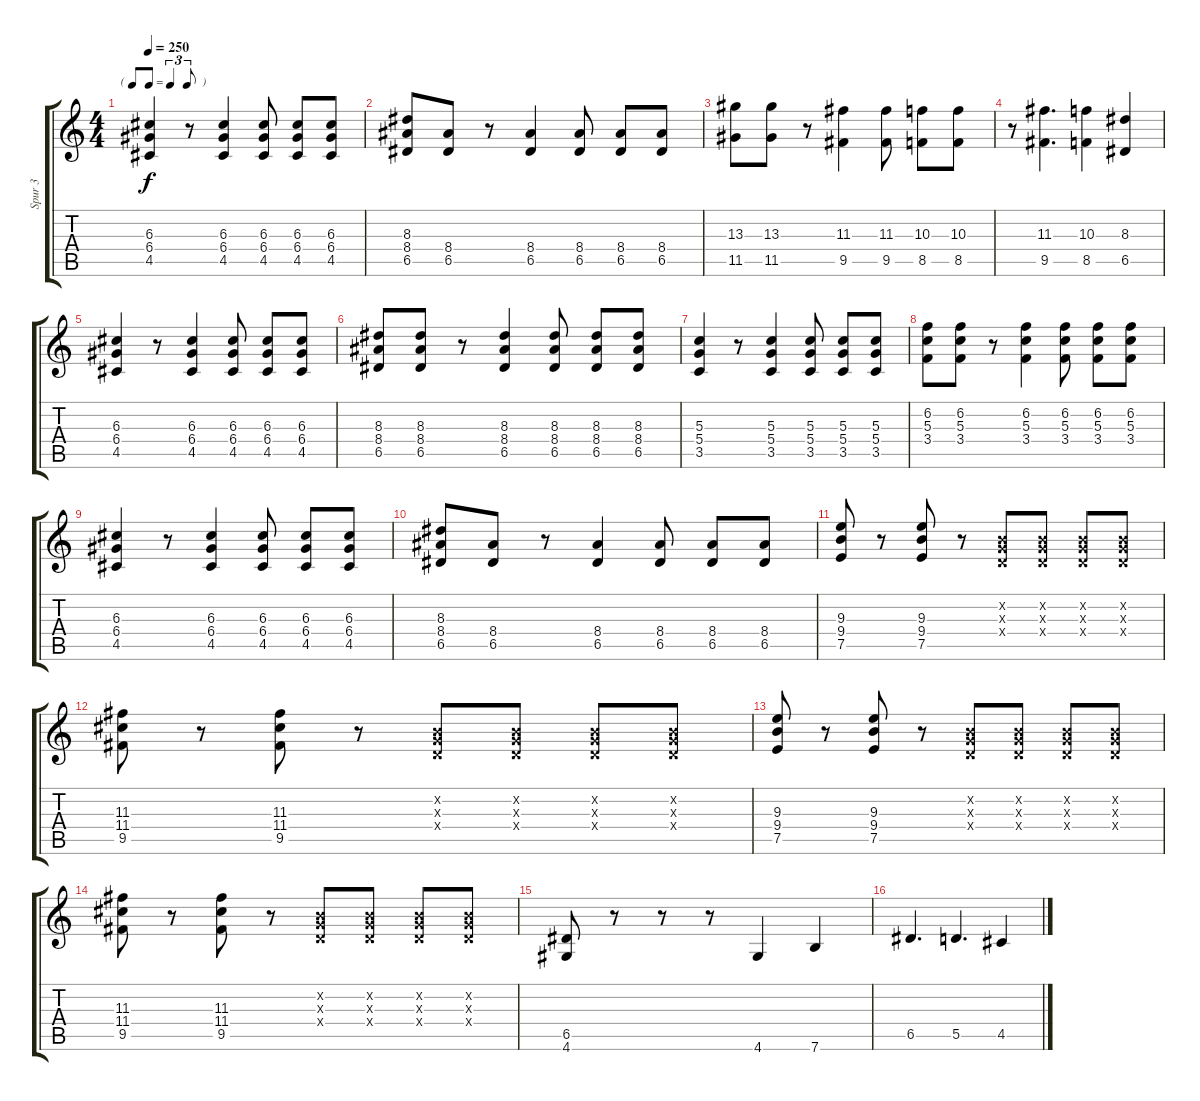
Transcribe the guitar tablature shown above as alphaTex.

\track ("Spur 3" "Spur 3") {instrument overdrivenguitar}
\staff {score tabs}
\tuning (E4 B3 G3 D3 A2 E2) {hide}
\ts (4 4)
\tf triplet8th
\tempo 250
\clef g2
\ks c
(6.3 6.4 4.5).4{dy f} r.8 (6.3 6.4 4.5).4 (6.3 6.4 4.5).8 (6.3 6.4 4.5).8 (6.3 6.4 4.5).8 |
(8.3 8.4 6.5).8 (8.4 6.5).8 r.8 (8.4 6.5).4 (8.4 6.5).8 (8.4 6.5).8 (8.4 6.5).8 |
(13.3 11.5).8 (13.3 11.5).8 r.8 (11.3 9.5).4 (11.3 9.5).8 (10.3 8.5).8 (10.3 8.5).8 |
r.8 (11.3 9.5).4{d} (10.3 8.5).4 (8.3 6.5).4 |
(6.3 6.4 4.5).4 r.8 (6.3 6.4 4.5).4 (6.3 6.4 4.5).8 (6.3 6.4 4.5).8 (6.3 6.4 4.5).8 |
(8.3 8.4 6.5).8 (8.3 8.4 6.5).8 r.8 (8.3 8.4 6.5).4 (8.3 8.4 6.5).8 (8.3 8.4 6.5).8 (8.3 8.4 6.5).8 |
(5.3 5.4 3.5).4 r.8 (5.3 5.4 3.5).4 (5.3 5.4 3.5).8 (5.3 5.4 3.5).8 (5.3 5.4 3.5).8 |
(6.2 5.3 3.4).8 (6.2 5.3 3.4).8 r.8 (6.2 5.3 3.4).4 (6.2 5.3 3.4).8 (6.2 5.3 3.4).8 (6.2 5.3 3.4).8 |
(6.3 6.4 4.5).4 r.8 (6.3 6.4 4.5).4 (6.3 6.4 4.5).8 (6.3 6.4 4.5).8 (6.3 6.4 4.5).8 |
(8.3 8.4 6.5).8 (8.4 6.5).8 r.8 (8.4 6.5).4 (8.4 6.5).8 (8.4 6.5).8 (8.4 6.5).8 |
(9.3 9.4 7.5).8 r.8 (9.3 9.4 7.5).8 r.8 (0.2{x} 0.3{x} 0.4{x}).8 (0.2{x} 0.3{x} 0.4{x}).8 (0.2{x} 0.3{x} 0.4{x}).8 (0.2{x} 0.3{x} 0.4{x}).8 |
(11.3 11.4 9.5).8 r.8 (11.3 11.4 9.5).8 r.8 (0.2{x} 0.3{x} 0.4{x}).8 (0.2{x} 0.3{x} 0.4{x}).8 (0.2{x} 0.3{x} 0.4{x}).8 (0.2{x} 0.3{x} 0.4{x}).8 |
(9.3 9.4 7.5).8 r.8 (9.3 9.4 7.5).8 r.8 (0.2{x} 0.3{x} 0.4{x}).8 (0.2{x} 0.3{x} 0.4{x}).8 (0.2{x} 0.3{x} 0.4{x}).8 (0.2{x} 0.3{x} 0.4{x}).8 |
(11.3 11.4 9.5).8 r.8 (11.3 11.4 9.5).8 r.8 (0.2{x} 0.3{x} 0.4{x}).8 (0.2{x} 0.3{x} 0.4{x}).8 (0.2{x} 0.3{x} 0.4{x}).8 (0.2{x} 0.3{x} 0.4{x}).8 |
(6.5 4.6).8 r.8 r.8 r.8 4.6.4 7.6.4 |
6.5.4{d} 5.5.4{d} 4.5.4
